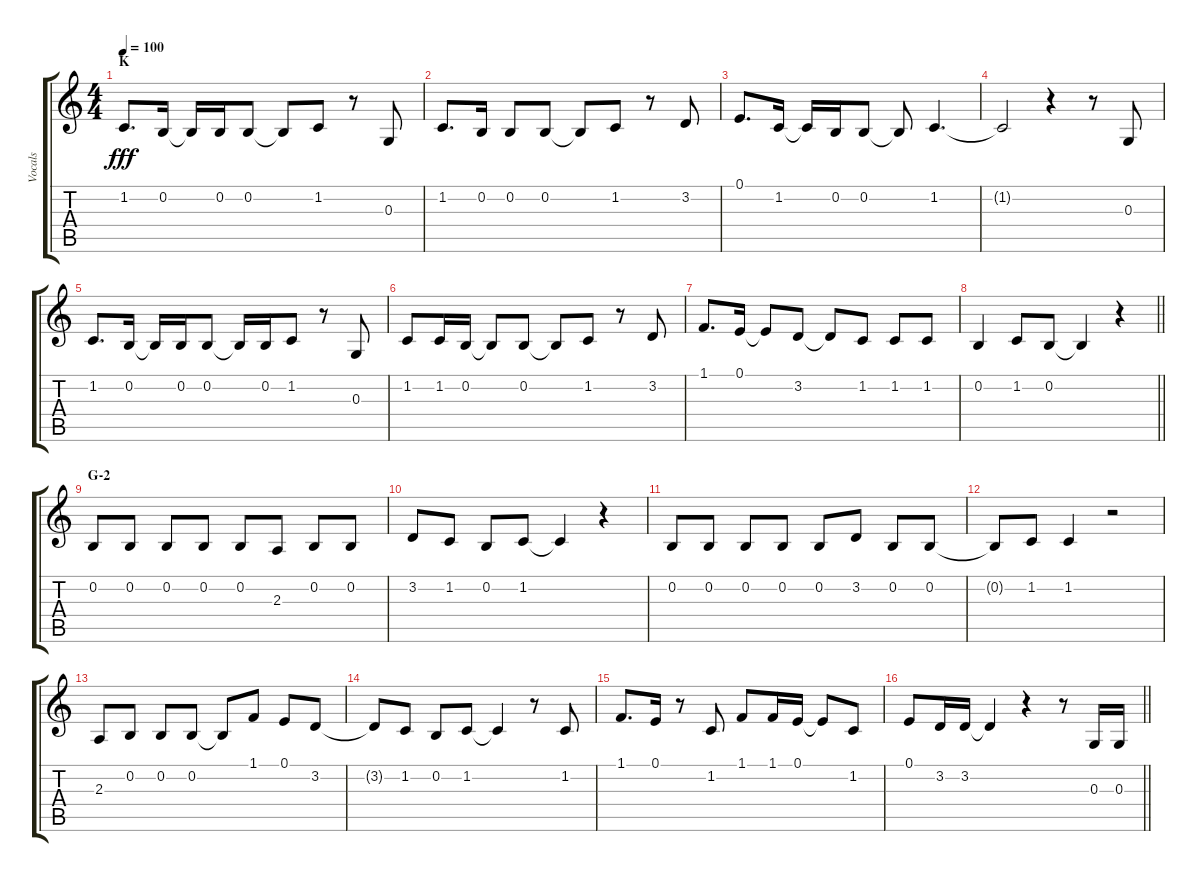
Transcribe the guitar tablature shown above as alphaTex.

\track ("Vocals" "Vocals") {instrument voiceoohs}
\staff {score tabs}
\tuning (E4 B3 G3 D3 A2 E2) {hide}
\ts (4 4)
\section ("" "K")
\tempo 100
\clef g2
\ks c
1.2.8{d dy fff} 0.2.16 0.2{t}.16 0.2.16 0.2.8 0.2{t}.8 1.2.8 r.8 0.3.8 |
1.2.8{d} 0.2.16 0.2.8 0.2.8 0.2{t}.8 1.2.8 r.8 3.2.8 |
0.1.8{d} 1.2.16 1.2{t}.16 0.2.16 0.2.8 0.2{t}.8 1.2.4{d} |
1.2{t}.2 r.4 r.8 0.3.8 |
1.2.8{d} 0.2.16 0.2{t}.16 0.2.16 0.2.8 0.2{t}.16 0.2.16 1.2.8 r.8 0.3.8 |
1.2.8 1.2.16 0.2.16 0.2{t}.8 0.2.8 0.2{t}.8 1.2.8 r.8 3.2.8 |
1.1.8{d} 0.1.16 0.1{t}.8 3.2.8 3.2{t}.8 1.2.8 1.2.8 1.2.8 |
\barLineRight lightlight
0.2.4 1.2.8 0.2.8 0.2{t}.4 r.4 |
\section ("" "G-2")
0.2.8 0.2.8 0.2.8 0.2.8 0.2.8 2.3.8 0.2.8 0.2.8 |
3.2.8 1.2.8 0.2.8 1.2.8 1.2{t}.4 r.4 |
0.2.8 0.2.8 0.2.8 0.2.8 0.2.8 3.2.8 0.2.8 0.2.8 |
0.2{t}.8 1.2.8 1.2.4 r.2 |
2.3.8 0.2.8 0.2.8 0.2.8 0.2{t}.8 1.1.8 0.1.8 3.2.8 |
3.2{t}.8 1.2.8 0.2.8 1.2.8 1.2{t}.4 r.8 1.2.8 |
1.1.8{d} 0.1.16 r.8 1.2.8 1.1.8 1.1.16 0.1.16 0.1{t}.8 1.2.8 |
\barLineRight lightlight
0.1.8 3.2.16 3.2.16 3.2{t}.4 r.4 r.8 0.3.16 0.3.16
